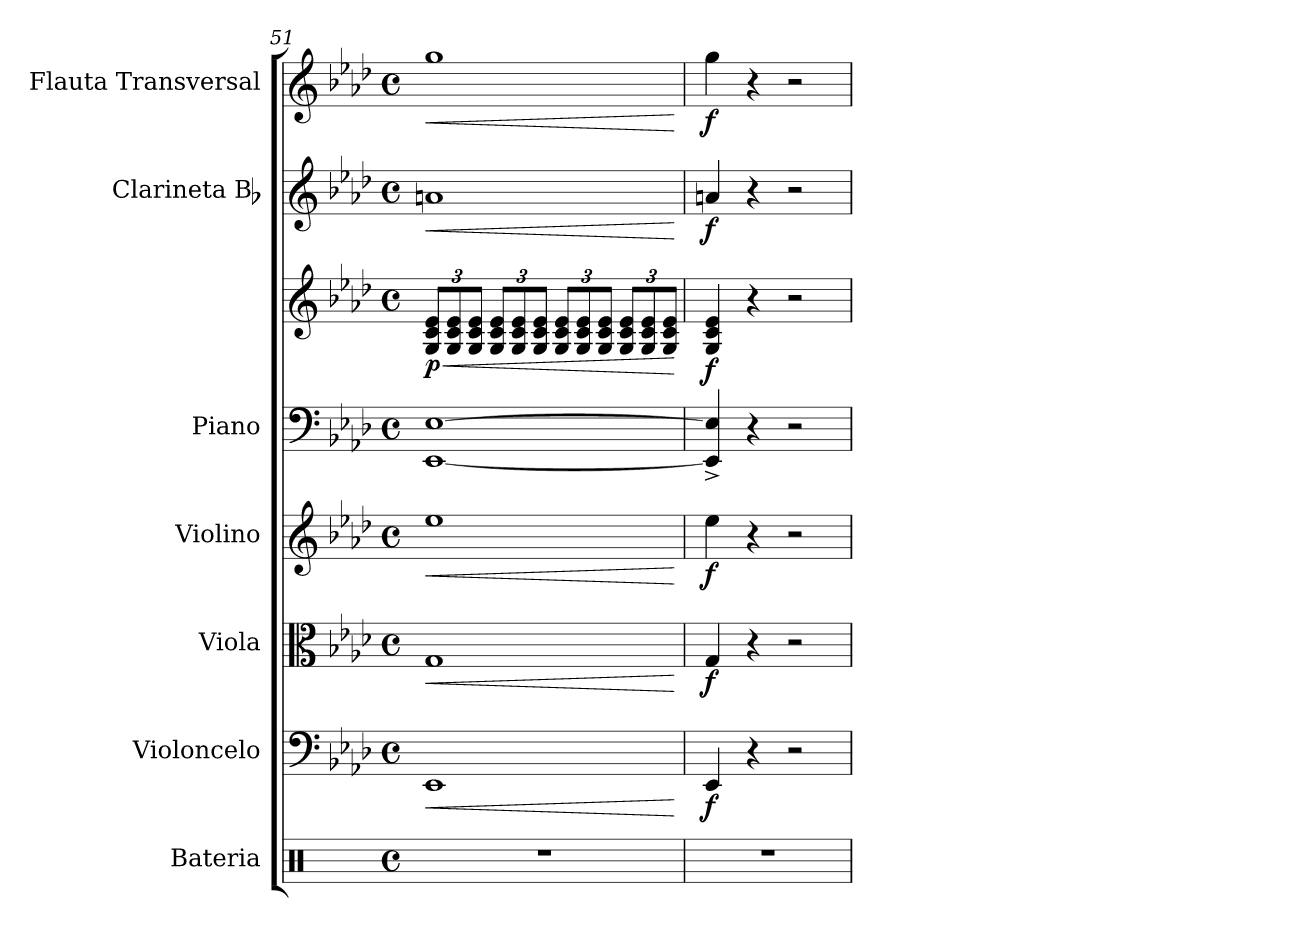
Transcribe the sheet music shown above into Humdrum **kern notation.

**kern	**kern	**dynam	**kern	**dynam	**kern	**dynam	**kern	**kern	**dynam	**kern	**dynam	**kern	**dynam
*part7	*part6	*part6	*part5	*part5	*part4	*part4	*part3	*part3	*part3	*part2	*part2	*part1	*part1
*staff8	*staff7	*staff7	*staff6	*staff6	*staff5	*staff5	*staff4	*staff3	*staff3/4	*staff2	*staff2	*staff1	*staff1
*I"Bateria	*I"Violoncelo	*	*I"Viola	*	*I"Violino	*	*I"Piano	*	*	*I"Clarineta Bb	*	*I"Flauta Transversal	*
*I'Bat.	*I'Vc.	*	*I'Vla	*	*I'Vln.	*	*I'Pno	*	*	*I'Cl. Bb	*	*I'Fl.	*
!!LO:LB:g=z
*clefX	*clefF4	*	*clefC3	*	*clefG2	*	*clefF4	*clefG2	*	*clefG2	*	*clefG2	*
*	*	*	*	*	*	*	*	*	*	*ITrd1c2	*	*	*
*k[]	*k[b-e-a-d-]	*	*k[b-e-a-d-]	*	*k[b-e-a-d-]	*	*k[b-e-a-d-]	*k[b-e-a-d-]	*	*k[b-e-a-d-g-c-]	*	*k[b-e-a-d-]	*
*M4/4	*M4/4	*	*M4/4	*	*M4/4	*	*M4/4	*M4/4	*	*M4/4	*	*M4/4	*
*met(c)	*met(c)	*	*met(c)	*	*met(c)	*	*met(c)	*met(c)	*	*met(c)	*	*met(c)	*
=51	=51	=51	=51	=51	=51	=51	=51	=51	=51	=51	=51	=51	=51
!	!	!LO:HP:b	!	!LO:HP:b	!	!LO:HP:b	!	!	!	!	!	!	!
*	*	*	*	*	*	*	*	*Xbrackettup	*	*	*	*	*
!	!	!	!	!	!	!	!	!	!LO:HP:b	!	!LO:HP:b	!	!LO:HP:b
!	!	!	!	!	!	!	!	!	!LO:DY:n=1:b	!	!	!	!
1r	1EE-	<	1G	<	1ee-	<	[1EE- [1E-	12G/ 12c/ 12e-/L	< p	1gn	<	1gg	<
.	.	.	.	.	.	.	.	12G/ 12c/ 12e-/	.	.	.	.	.
.	.	.	.	.	.	.	.	12G/ 12c/ 12e-/J	.	.	.	.	.
.	.	.	.	.	.	.	.	12G/ 12c/ 12e-/L	.	.	.	.	.
.	.	.	.	.	.	.	.	12G/ 12c/ 12e-/	.	.	.	.	.
.	.	.	.	.	.	.	.	12G/ 12c/ 12e-/J	.	.	.	.	.
.	.	.	.	.	.	.	.	12G/ 12c/ 12e-/L	.	.	.	.	.
.	.	.	.	.	.	.	.	12G/ 12c/ 12e-/	.	.	.	.	.
.	.	.	.	.	.	.	.	12G/ 12c/ 12e-/J	.	.	.	.	.
.	.	.	.	.	.	.	.	12G/ 12c/ 12e-/L	.	.	.	.	.
.	.	.	.	.	.	.	.	12G/ 12c/ 12e-/	.	.	.	.	.
.	.	.	.	.	.	.	.	12G/ 12c/ 12e-/J	.	.	.	.	.
.	.	[	.	[	.	[	.	.	[	.	[	.	[
=52	=52	=52	=52	=52	=52	=52	=52	=52	=52	=52	=52	=52	=52
!	!	!LO:DY:b	!	!LO:DY:b	!	!LO:DY:b	!	!	!LO:DY:a=2	!	!LO:DY:b	!	!LO:DY:b
1r	4EE-/	f	4G/	f	4ee-\	f	4EE-/]^ 4E-/]^	4G/ 4c/ 4e-/	f	4gn/	f	4gg\	f
.	4r	.	4r	.	4r	.	4r	4r	.	4r	.	4r	.
.	2r	.	2r	.	2r	.	2r	2r	.	2r	.	2r	.
=	=	=	=	=	=	=	=	=	=	=	=	=	=
*-	*-	*-	*-	*-	*-	*-	*-	*-	*-	*-	*-	*-	*-
